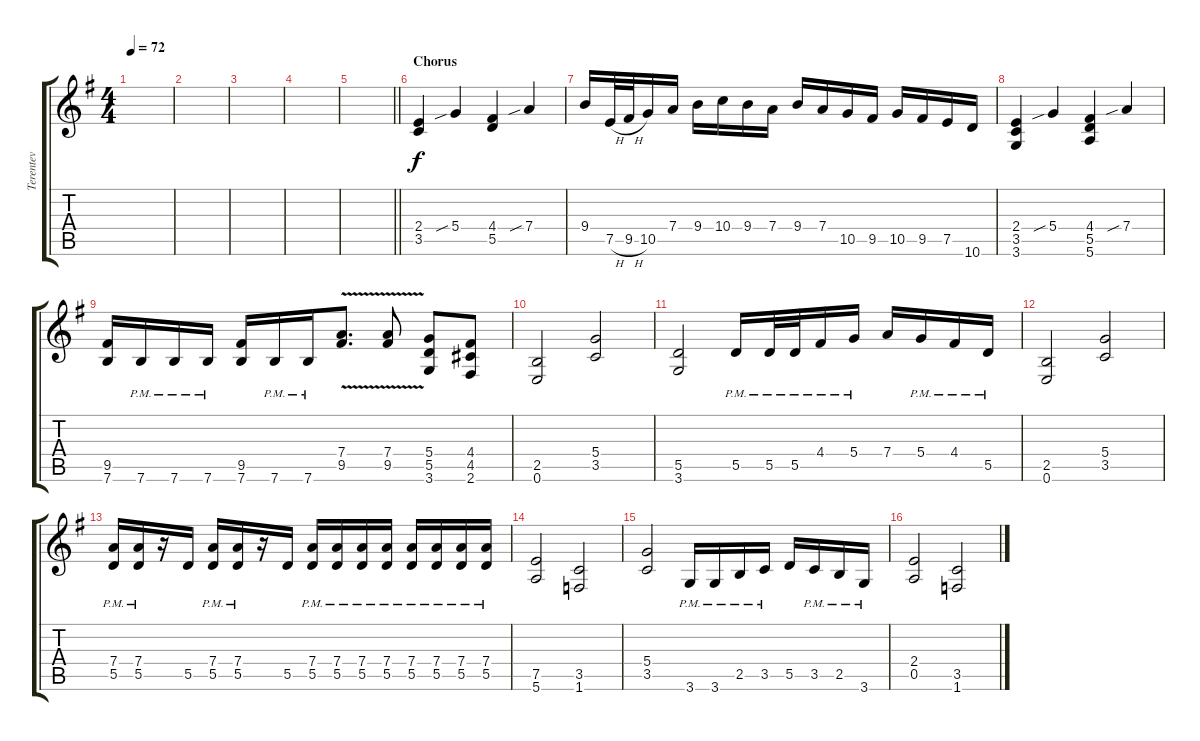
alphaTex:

\track ("Terentev" "Terentev") {instrument distortionguitar}
\staff {score tabs}
\tuning (E4 B3 G3 D3 A2 E2) {hide}
\ts (4 4)
\tempo 72
\clef g2
\ks eminor
|
|
|
|
\barLineRight lightlight
|
\section ("" "Chorus")
(2.4 3.5).4 5.4{sib}.4 (4.4 5.5).4 7.4{sib}.4 |
9.4.16 7.5{h}.32 9.5{h}.32 10.5.16 7.4.16 9.4.16 10.4.16 9.4.16 7.4.16 9.4.16 7.4.16 10.5.16 9.5.16 10.5.16 9.5.16 7.5.16 10.6.16 |
(2.4 3.5 3.6).4 5.4{sib}.4 (4.4 5.5 5.6).4 7.4{sib}.4 |
(9.5 7.6).16 7.6{pm}.16 7.6{pm}.16 7.6{pm}.16 (9.5 7.6).16 7.6{pm}.16 7.6{pm}.16 (7.4{v} 9.5).8{d} (7.4{v} 9.5).8 (5.4 5.5 3.6).8 (4.4 4.5 2.6).8 |
(2.5 0.6).2 (5.4 3.5).2 |
(5.5 3.6).2 5.5{pm}.16 5.5{pm}.32 5.5{pm}.32 4.4{pm}.16 5.4{pm}.16 7.4.16 5.4{pm}.16 4.4{pm}.16 5.5{pm}.16 |
(2.5 0.6).2 (5.4 3.5).2 |
(7.4{pm} 5.5).16 (7.4{pm} 5.5).16 r.16 5.5.16 (7.4{pm} 5.5).16 (7.4{pm} 5.5).16 r.16 5.5.16 (7.4{pm} 5.5).16 (7.4{pm} 5.5).16 (7.4{pm} 5.5).16 (7.4{pm} 5.5).16 (7.4{pm} 5.5).16 (7.4{pm} 5.5).16 (7.4{pm} 5.5).16 (7.4{pm} 5.5).16 |
(7.5 5.6).2 (3.5 1.6).2 |
(5.4 3.5).2 3.6{pm}.16 3.6{pm}.16 2.5{pm}.16 3.5{pm}.16 5.5.16 3.5{pm}.16 2.5{pm}.16 3.6{pm}.16 |
(2.4 0.5).2 (3.5 1.6).2
